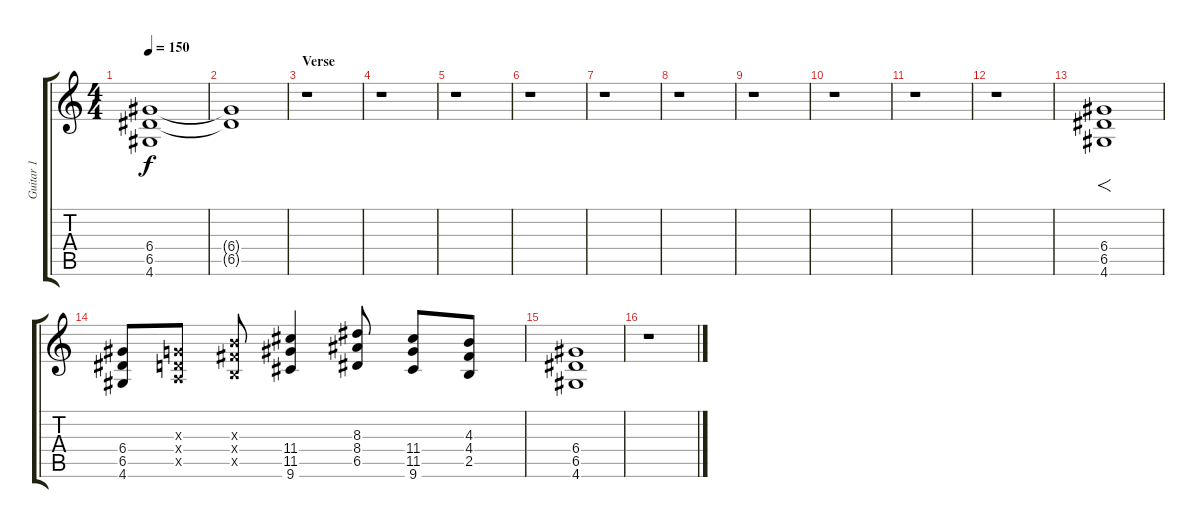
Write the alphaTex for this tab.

\track ("Guitar 1" "Guitar 1") {instrument distortionguitar}
\staff {score tabs}
\tuning (E4 B3 G3 D3 A2 E2) {hide}
\ts (4 4)
\tempo 150
\clef g2
\ks c
(6.4 6.5 4.6).1{dy f volume 10} |
(6.4{t} 6.5{t}).1 |
\section ("" "Verse")
r.1 |
r.1 |
r.1 |
r.1 |
r.1 |
r.1 |
r.1 |
r.1 |
r.1 |
r.1 |
(6.4 6.5 4.6).1{f volume 9} |
(6.4 6.5 4.6).8{volume 10} (0.3{x} 0.4{x} 0.5{x}).8 (4.3{x} 4.4{x} 2.5{x}).8 (11.4 11.5 9.6).4 (8.3 8.4 6.5).8 (11.4 11.5 9.6).8 (4.3 4.4 2.5).8 |
(6.4 6.5 4.6).1 |
r.1
